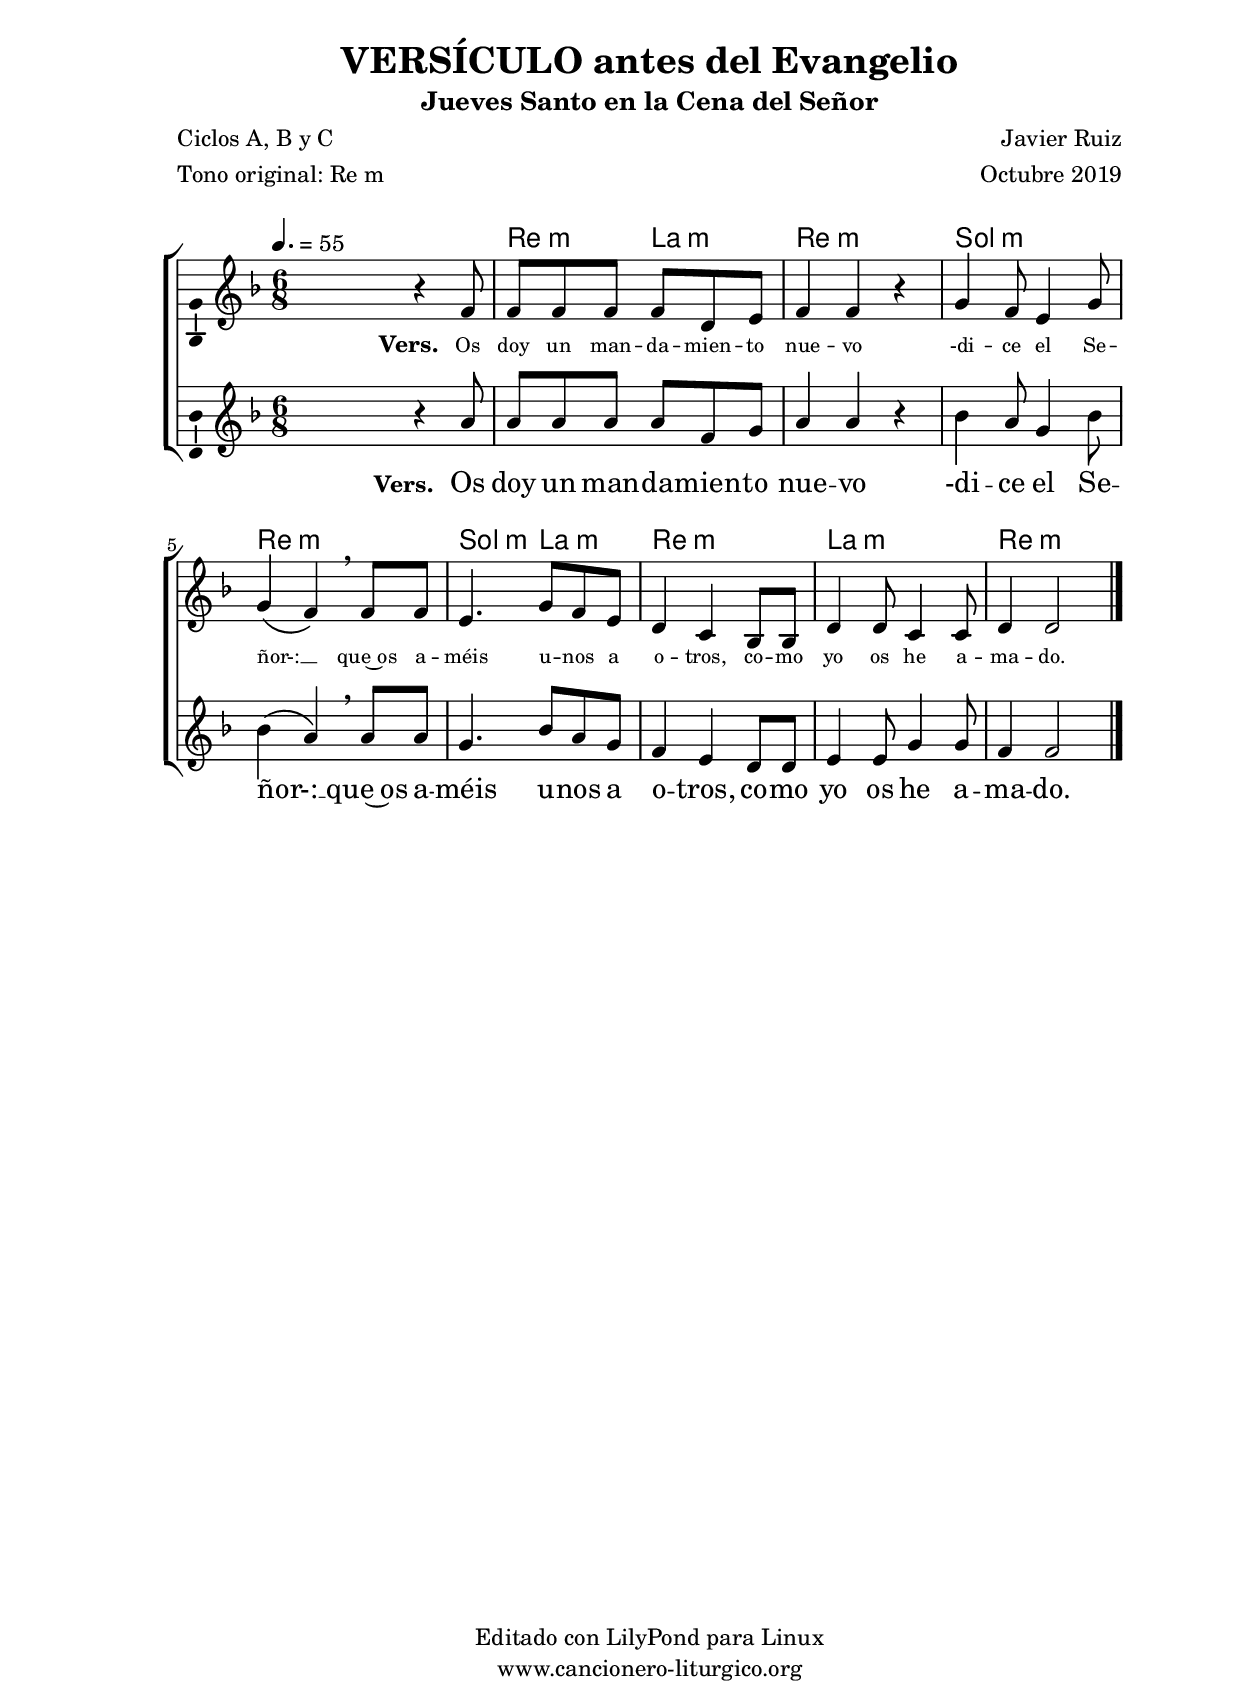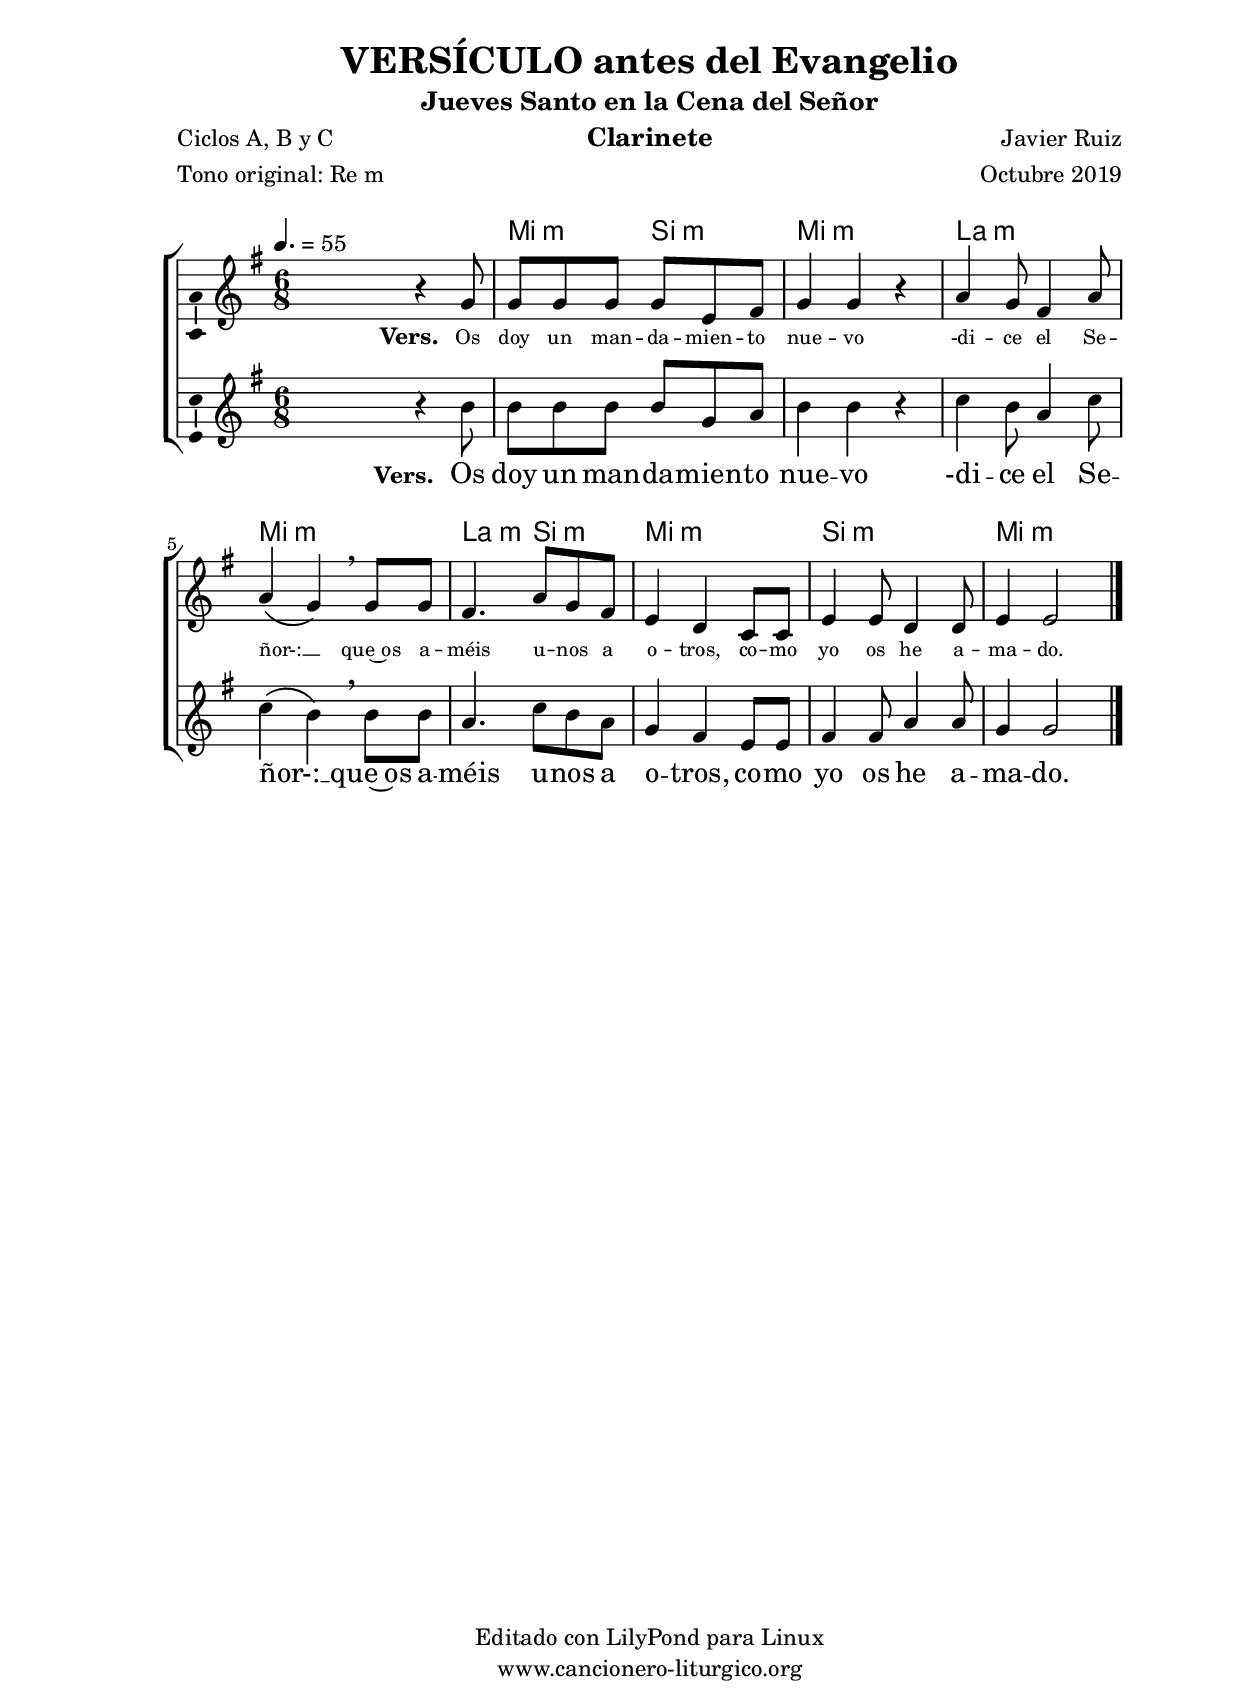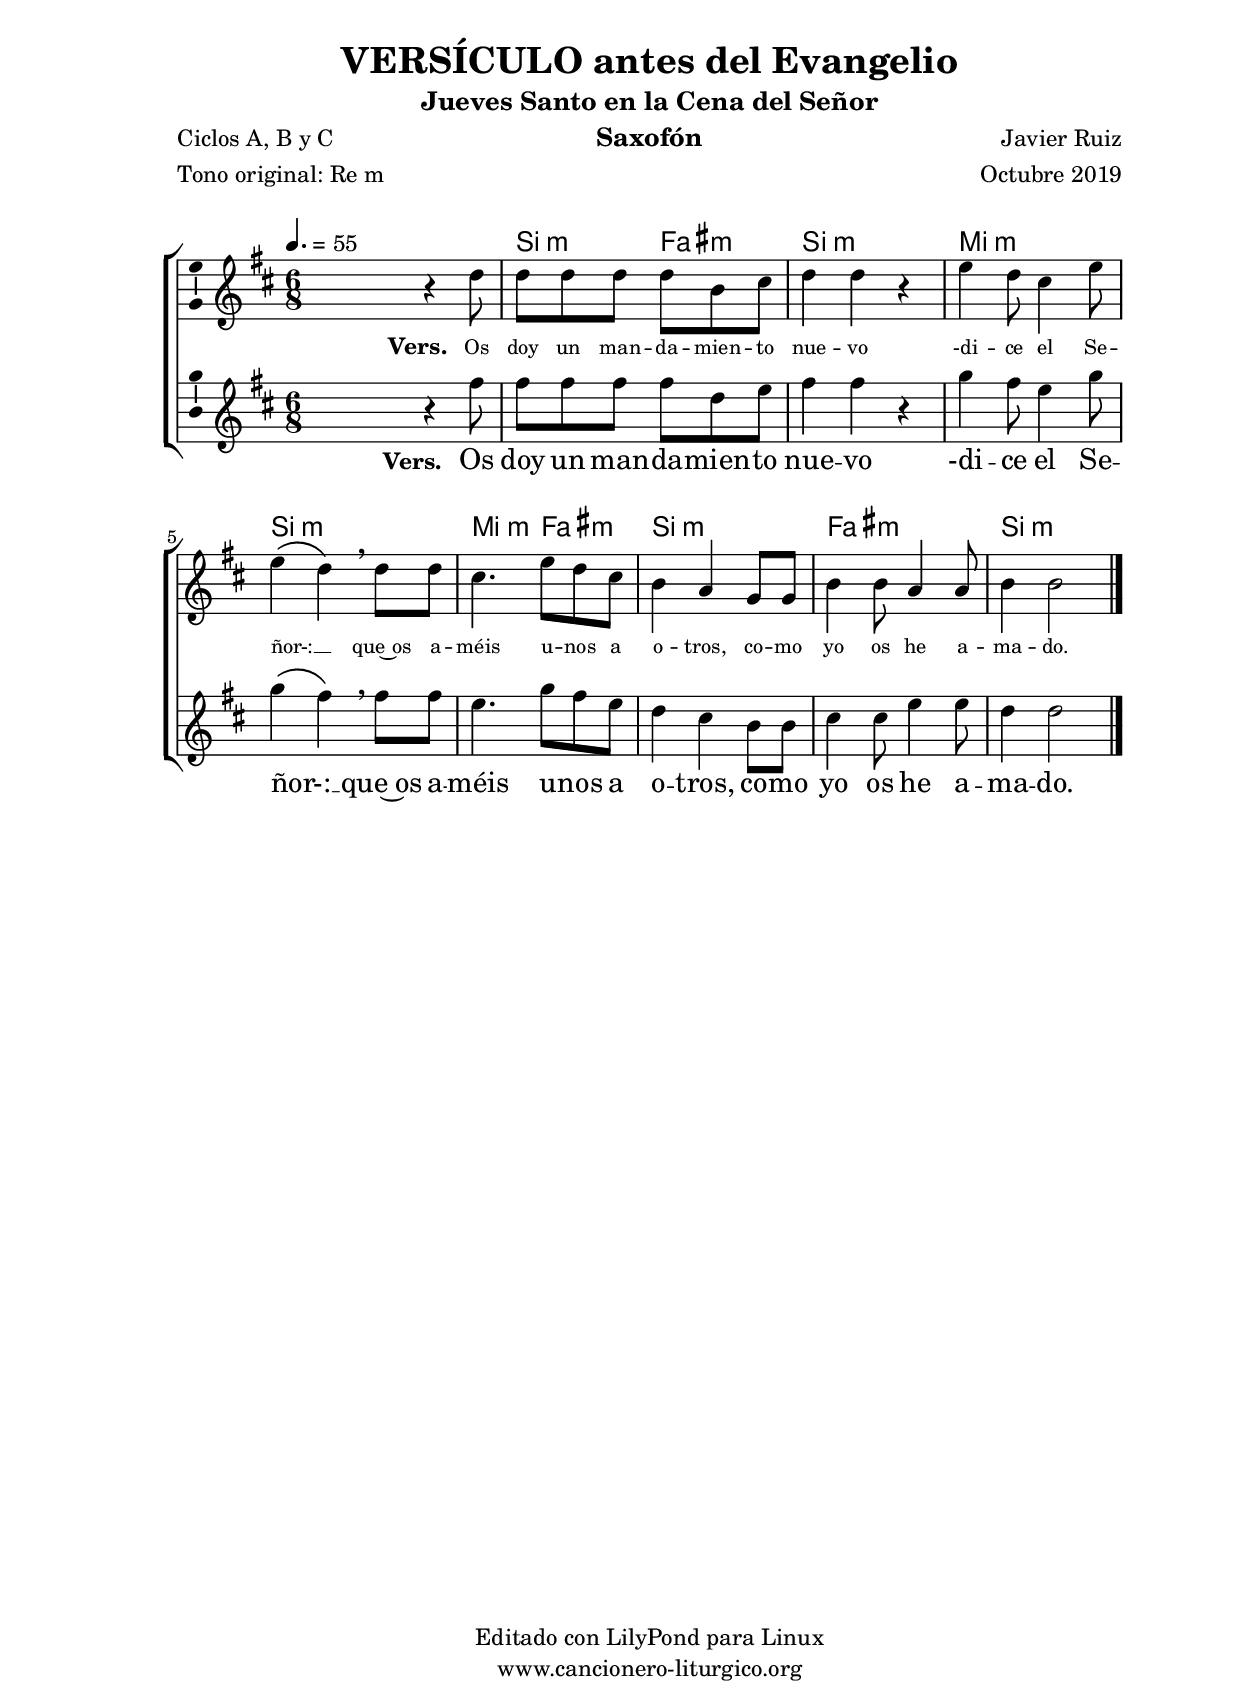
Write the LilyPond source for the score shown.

%
%para convertir .midi en .wav:
%timidity filename.midi -Ow -o finename.wav
%
%
%Para convertir de .wav a .mp3:
%lame -h -m j filename.wav
%
%
%para escuchar el midi:
%timidity nombrefichero.midi
%


%versión de lilypond para la que se ha escrito esta partitura:
\version "2.16.0"

	%Tamaño papel
	#(set-default-paper-size "a4")
	%Tamaño partitura
	#(set-global-staff-size 20)
	%No responde al pulsar sobre una nota
	#(ly:set-option 'point-and-click #f)

%parámetros del encabezamiento:
\header {
	title = "VERSÍCULO antes del Evangelio"
	subtitle = "Jueves Santo en la Cena del Señor"
	composer = "Javier Ruiz"
	poet = "Ciclos A, B y C"
	meter = "Tono original: Re m"
	arranger = "Octubre 2019"
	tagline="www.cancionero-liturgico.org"
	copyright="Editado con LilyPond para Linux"
	}

%parámetros asociados al papel:
\paper  {
	oddHeaderMarkup = \markup {\fill-line { \on-the-fly #not-first-page \fromproperty #'header:title \on-the-fly #not-first-page \fromproperty #'header:composer }}
	evenHeaderMarkup = \markup {\fill-line { \fromproperty #'header:composer \fromproperty #'header:title }}
	#(set-paper-size "a4")
	print-page-number = ##f
	first-page-number = 1
	print-first-page-number = ##f
%	head-separation = 3.0 \cm
	top-margin = 1.5 \cm
%	top-margin = 2.0 \cm
%%%	bottom-margin = 0.5\cm
	bottom-margin = 0.2\cm
	left-margin = 3.0 \cm
	line-width = 16.0 \cm 
	indent = 0\mm
	interscoreline = 2.\mm
	between-system-space = 15\mm
%	para que las partituras no llenen la hoja:
	ragged-bottom = ##t
%	idem para la última hoja:
	ragged-last-bottom = ##f
%	para que las partituras llenen el ancho del papel:
	ragged-last = ##f
	after-title-space = 2.5 \cm
%page-count=2
system-count=2

	%Flexible Vertical Spacing
%	markup-markup-spacing =
%	#'((basic-distance . 15) (minimum-distance . 15) (padding . 3))
	markup-system-spacing =
	#'((basic-distance . 15) (minimum-distance . 15) (padding . 3))
	system-system-spacing =
	#'((basic-distance . 15) (minimum-distance . 15) (padding . 3))
	score-system-spacing =
	#'((basic-distance . 15) (minimum-distance . 15) (padding . 5))
%	top-system-spacing = % header
%	#'((basic-distance . 8) (minimum-distance . 0) (padding . 0))
%	top-markup-spacing =
%	#'((basic-distance . 20) (minimum-distance . 20) (padding . 0))
	last-bottom-spacing = % footer
	#'((basic-distance . 5) (minimum-distance . 5) (padding . 0))
%	score-markup-spacing =
%	#'((basic-distance . 16) (minimum-distance . 13) (padding . 0))

	}


%parámetros que afectan a toda la partitura:
global =  {
	%clave de sol (G):
	\clef G
	%armadura:
%	\transpose ees f
	\key d \minor
	\tempo 4.=55
	\set Score.tempoHideNote = ##f
	}


acordes = {
	\italianChords
	\chordmode {
%	\transpose ees f
{

s2.
d4.:m a:m d2.:m g:m d:m g4.:m a:m d2.:m a2.:m d2.:m

	}
	}
}


melodiatrompeta = 
%	\transpose ees f
{

	\relative c''{
	\time 6/8

s4. r4.
r2.
f4 a g8 f
e4. g
f2.
r2.
d4 f e8 d
c4. e
f2.

}
	\bar "|."
	}


melodiatres = 
%	\transpose ees f
{

	\relative c''{
	\time 6/8

s4 s8 r4 f,8
f8 f f f d e
f4 f r4
g4 f8 e4 g8
g4 \(f\) \breathe f8 f
e4. g8 f e
d4 c bes8 bes
d4 d8 c4 c8
d4 d2

}

	\bar "|."
	}


melodiabajo = 
%	\transpose ees f
{

	%clave de fa (F):
	\clef F

	\relative c{
	\time 6/8

s4. r4 r8
d4 d8 a'4 a8
d,4 d e8 d
g4 g8 g f e
f4 e d
bes4 bes8 c4 c8
d4 d g8 f
e4 f8 g f e
d2.

}
	\bar "|."
	}


melodia = 
%	\transpose ees f
{

	\relative c'{
	\time 6/8

s4 s8 r4 a'8
a8 a a a f g
a4 a r4
bes4 a8 g4 bes8
bes4 \(a\) \breathe a8 a
g4. bes8 a g
f4 e \noBeam d8 d
e4 e8 g4 g8
f4 f2

}
	\bar "|."
	}


texto = \lyricmode {
\set stanza =#"Vers. " Os doy un man -- da -- mien -- to nue -- vo -di -- ce el Se -- ñor-: __ _
que~os a -- méis u -- nos a o -- tros, co -- mo yo os he a -- ma -- do.

	}

textotres = \lyricmode {
\override LyricText #'font-size = #-1
\set stanza =#"Vers. " Os doy un man -- da -- mien -- to nue -- vo -di -- ce el Se -- ñor-: __ _
que~os a -- méis u -- nos a o -- tros, co -- mo yo os he a -- ma -- do.

	}


acordesStaff = \context ChordNames = acordesStaff <<
	\set Staff.midiInstrument = #"choir aahs"
	\set Staff.midiMinimumVolume = #0.3
	\set Staff.midiMaximumVolume = #0.5
	\set chordChanges = ##f
	\acordes
	>>

voztrompetaStaff = \context Voice = voztrompetaStaff
<<
	\override Staff.StaffSymbol #'staff-space = #(magstep -0.35)
	\set Staff.midiInstrument = #"trumpet"
	\set Staff.midiMinimumVolume = #0.4
	\set Staff.midiMaximumVolume = #0.6
	\global
	\melodiatrompeta
	>>

voztresStaff = \context Voice = voztresStaff
\with {\consists "Ambitus_engraver"}
<<
%	\override Staff.StaffSymbol #'staff-space = #(magstep -0.35)
	\set Staff.midiInstrument = #"violin"
	\set Staff.midiMinimumVolume = #0.6
	\set Staff.midiMaximumVolume = #0.8
	\global
	\relative c' \melodiatres
	>>

vozStaff = \context Voice = vozStaff
\with {\consists "Ambitus_engraver"}
<<
%	\set Staff.instrumentName = ""
%	\set Staff.shortInstrumentName = ""
%	\set Staff.midiInstrument = #"clarinet"
%	\set Staff.midiInstrument = #"cello"
	\set Staff.midiInstrument = #"flute"
%	\set Staff.midiInstrument = #"electric guitar (jazz)"
%	\set Staff.midiInstrument = #"english horn"
%	\set Staff.midiInstrument = #"violin"
%	\set Staff.midiInstrument = #"glockenspiel"
	\set Staff.midiMinimumVolume = #0.8
	\set Staff.midiMaximumVolume = #1.0
	\global
	\melodia
	>>

vozbajoStaff = \context Voice = vozbajoStaff
<<
	\override Staff.StaffSymbol #'staff-space = #(magstep -0.35)
	\set Staff.midiInstrument = #"english horn"
	\set Staff.midiMinimumVolume = #0.6
	\set Staff.midiMaximumVolume = #0.8
	\global
	\melodiabajo
	>>

textoStaff = \context Lyrics = textoStaff <<
	\lyricsto vozStaff \texto
	>>

textotresStaff = \context Lyrics = textotresStaff <<
	\lyricsto voztresStaff \textotres
	>>


\book {
	\score {
		<<
		\context ChoirStaff {
%			\override StaffGroup.SystemStartBracket #'collapse-height = #1
%			\override Score.SystemStartBar #'collapse-height = #1
			<<
			\acordesStaff
%			\voztrompetaStaff
			\voztresStaff
			\textotresStaff
			\vozStaff
			\textoStaff
%			\vozbajoStaff
			>>
			}
		>>
		\layout {
	    		\context {
				\Lyrics
				\override LyricText #'font-size = #2
				}
	   		 \context {
				\Score
				\override StaffSymbol #'staff-space = #(magstep +3)
				}
			}
		}
	\score {
		\unfoldRepeats
		<<
		\context ChoirStaff {
			<<
			\acordesStaff
			\voztrompetaStaff
			\voztresStaff
			\vozStaff
			\vozbajoStaff
			>>
			}
		>>
		\midi {
	  		\context {
	  			\Score
				tempoWholesPerMinute = #(ly:make-moment 70 4)
				}
			}
		}
	}

%Partitura para clarinete
#(define output-suffix "C")
\book {
	\header{
		instrument = "Clarinete"
		}
	\score {
		<<
		\context ChoirStaff {
%			\override StaffGroup.SystemStartBracket #'collapse-height = #1
%			\override Score.SystemStartBar #'collapse-height = #1
\transpose c d
			<<
			\acordesStaff
%			\voztrompetaStaff
			\voztresStaff
			\textotresStaff
			\vozStaff
			\textoStaff
%			\vozbajoStaff
			>>
			}
		>>
		\layout {
	    		\context {
				\Lyrics
				\override LyricText #'font-size = #2
				}
	   		 \context {
				\Score
				\override StaffSymbol #'staff-space = #(magstep +3)
				}
			}
		}
	}

%Partitura para saxofón
#(define output-suffix "S")
\book {
	\header{
		instrument = "Saxofón"
		}
	\score {
		<<
		\context ChoirStaff {
%			\override StaffGroup.SystemStartBracket #'collapse-height = #1
%			\override Score.SystemStartBar #'collapse-height = #1
\transpose c a
			<<
			\acordesStaff
%			\voztrompetaStaff
			\voztresStaff
			\textotresStaff
			\vozStaff
			\textoStaff
%			\vozbajoStaff
			>>
			}
		>>
		\layout {
	    		\context {
				\Lyrics
				\override LyricText #'font-size = #2
				}
	   		 \context {
				\Score
				\override StaffSymbol #'staff-space = #(magstep +3)
				}
			}
		}
	}


